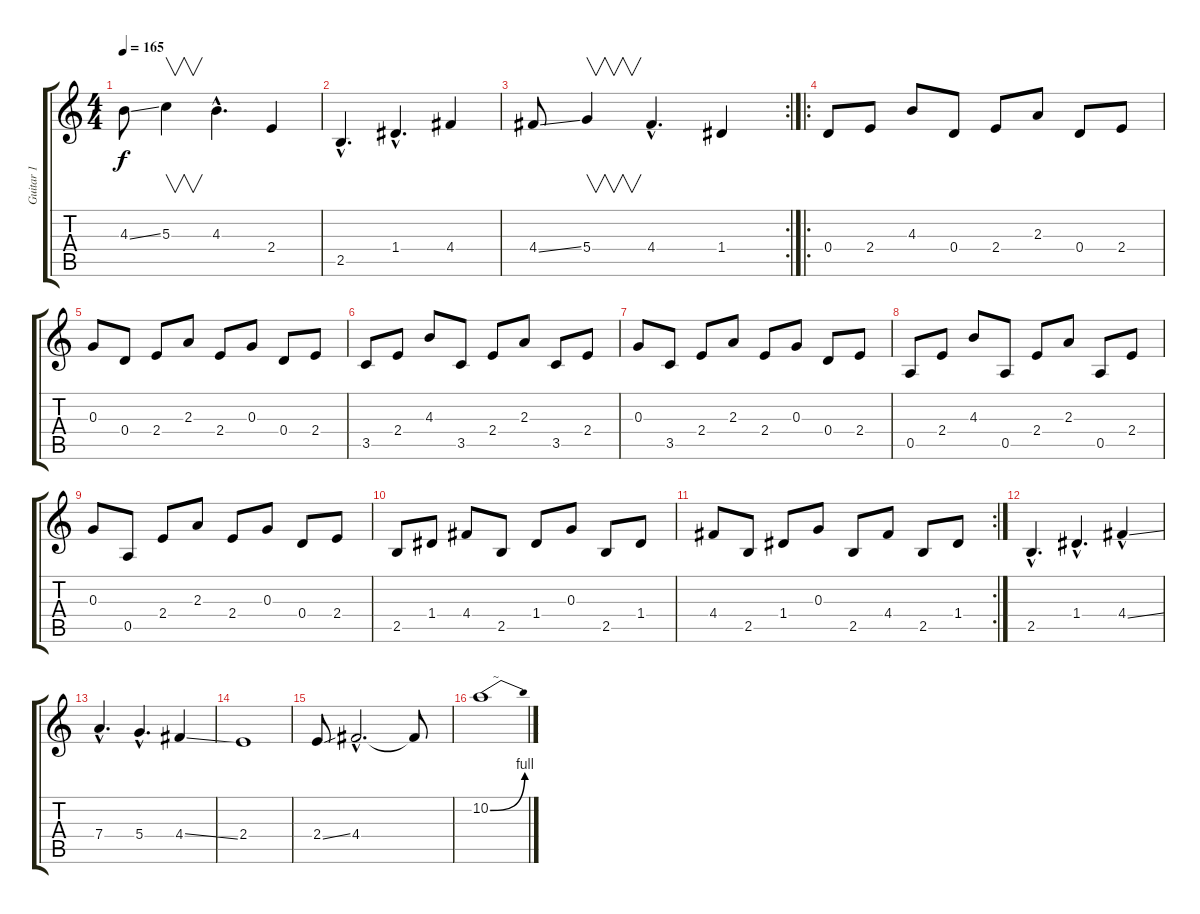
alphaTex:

\track ("Guitar 1" "Guitar 1") {instrument overdrivenguitar}
\staff {score tabs}
\tuning (E4 B3 G3 D3 A2 E2) {hide}
\ts (4 4)
\tempo 165
\clef g2
\ks c
4.3{ss}.8{dy f} 5.3.4{v} 4.3{hac}.4{d} 2.4.4 |
2.5{hac}.4{d} 1.4{hac}.4{d} 4.4.4 |
\rc 2
4.4{ss}.8 5.4.4{v} 4.4{hac}.4{d} 1.4.4 |
\ro
0.4.8 2.4.8 4.3.8 0.4.8 2.4.8 2.3.8 0.4.8 2.4.8 |
0.3.8 0.4.8 2.4.8 2.3.8 2.4.8 0.3.8 0.4.8 2.4.8 |
3.5.8 2.4.8 4.3.8 3.5.8 2.4.8 2.3.8 3.5.8 2.4.8 |
0.3.8 3.5.8 2.4.8 2.3.8 2.4.8 0.3.8 0.4.8 2.4.8 |
0.5.8 2.4.8 4.3.8 0.5.8 2.4.8 2.3.8 0.5.8 2.4.8 |
0.3.8 0.5.8 2.4.8 2.3.8 2.4.8 0.3.8 0.4.8 2.4.8 |
2.5.8 1.4.8 4.4.8 2.5.8 1.4.8 0.3.8 2.5.8 1.4.8 |
\rc 2
4.4.8 2.5.8 1.4.8 0.3.8 2.5.8 4.4.8 2.5.8 1.4.8 |
2.5{hac}.4{d} 1.4{hac}.4{d} 4.4{ss hac}.4 |
7.4{hac}.4{d} 5.4{hac}.4{d} 4.4{ss}.4 |
2.4.1 |
2.4{ss}.8 4.4{hac}.2{d} 4.4{t}.8 |
10.2{be (bend 0 0 60 4)}.1{txt "    ~"}
